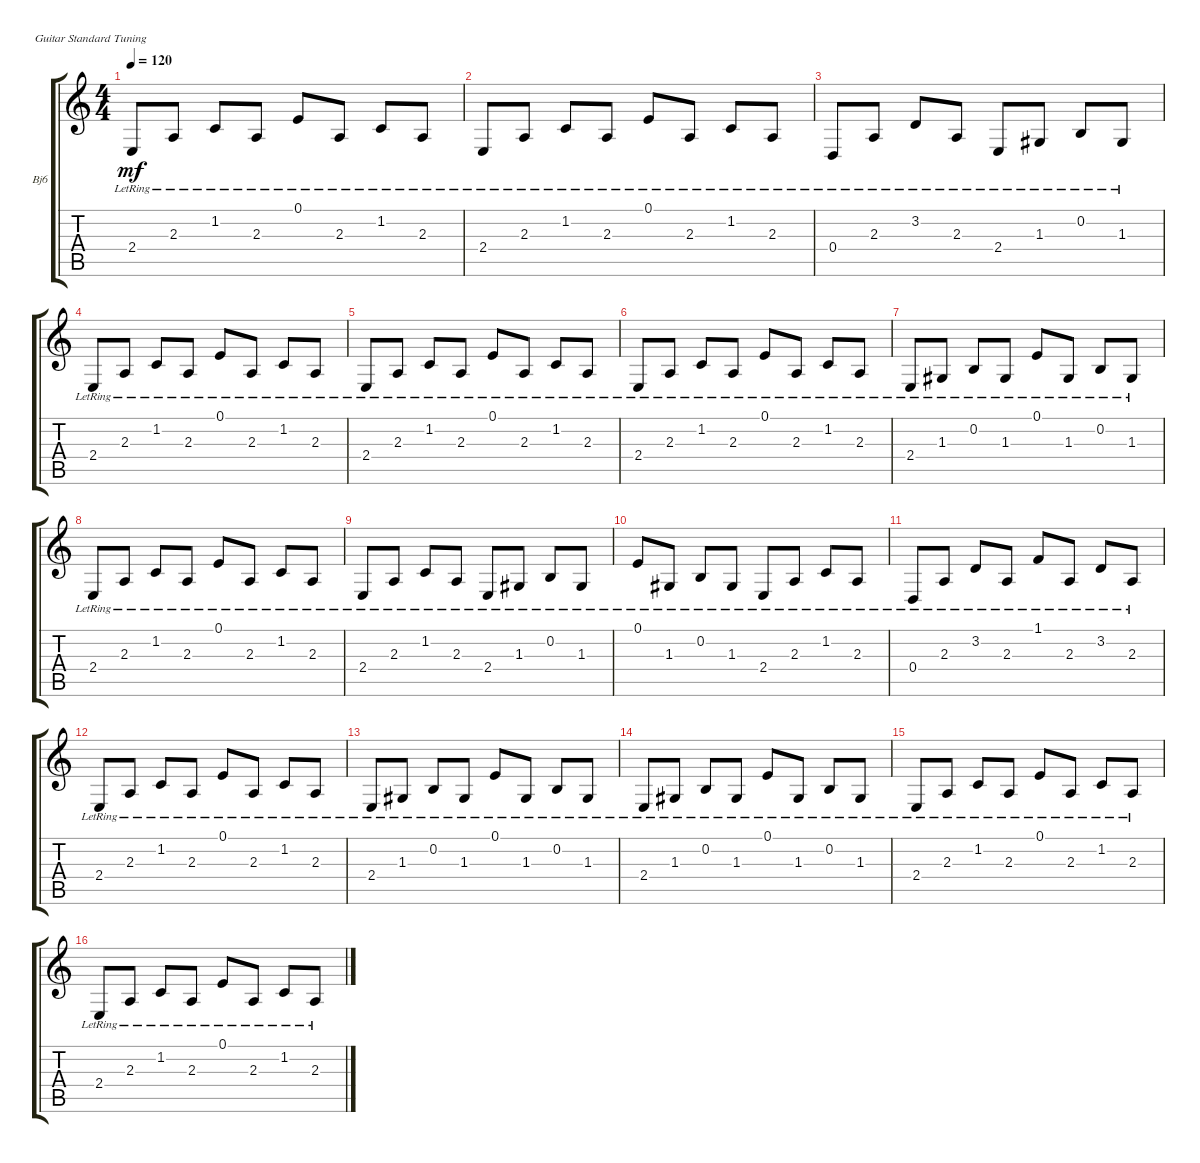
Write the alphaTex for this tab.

\defaultSystemsLayout 4
\bracketExtendMode groupsimilarinstruments
\firstSystemTrackNameOrientation horizontal
\otherSystemsTrackNameOrientation horizontal
\track ("Banjo" "Bj6") {instrument banjo}
\staff {score tabs}
\tuning (E4 B3 G3 D3 A2 E2)
\ts (4 4)
\tempo 120
\clef g2
\scale
0.487395
\ks c
2.4{lr}.8{dy mf instrument banjo} 2.3{lr}.8 1.2{lr}.8 2.3{lr}.8 0.1{lr}.8 2.3{lr}.8 1.2{lr}.8 2.3{lr}.8 |
\scale
0.256303 2.4{lr}.8 2.3{lr}.8 1.2{lr}.8 2.3{lr}.8 0.1{lr}.8 2.3{lr}.8 1.2{lr}.8 2.3{lr}.8 |
\scale
0.256303 0.4{lr}.8 2.3{lr}.8 3.2{lr}.8 2.3{lr}.8 2.4{lr}.8 1.3{lr}.8 0.2{lr}.8 1.3{lr}.8 |
\scale
0.285047 2.4{lr}.8 2.3{lr}.8 1.2{lr}.8 2.3{lr}.8 0.1{lr}.8 2.3{lr}.8 1.2{lr}.8 2.3{lr}.8 |
\scale
0.285047 2.4{lr}.8 2.3{lr}.8 1.2{lr}.8 2.3{lr}.8 0.1{lr}.8 2.3{lr}.8 1.2{lr}.8 2.3{lr}.8 |
\scale
0.429907
\ks aminor
2.4{lr}.8 2.3{lr}.8 1.2{lr}.8 2.3{lr}.8 0.1{lr}.8 2.3{lr}.8 1.2{lr}.8 2.3{lr}.8 |
\scale
0.333333 2.4{lr}.8 1.3{lr}.8 0.2{lr}.8 1.3{lr}.8 0.1{lr}.8 1.3{lr}.8 0.2{lr}.8 1.3{lr}.8 |
\scale
0.333333 2.4{lr}.8 2.3{lr}.8 1.2{lr}.8 2.3{lr}.8 0.1{lr}.8 2.3{lr}.8 1.2{lr}.8 2.3{lr}.8 |
\scale
0.333333 2.4{lr}.8 2.3{lr}.8 1.2{lr}.8 2.3{lr}.8 2.4{lr}.8 1.3{lr}.8 0.2{lr}.8 1.3{lr}.8 |
\scale
0.333333 0.1{lr}.8 1.3{lr}.8 0.2{lr}.8 1.3{lr}.8 2.4{lr}.8 2.3{lr}.8 1.2{lr}.8 2.3{lr}.8 |
\scale
0.333333 0.4{lr}.8 2.3{lr}.8 3.2{lr}.8 2.3{lr}.8 1.1{lr}.8 2.3{lr}.8 3.2{lr}.8 2.3{lr}.8 |
\scale
0.333333 2.4{lr}.8 2.3{lr}.8 1.2{lr}.8 2.3{lr}.8 0.1{lr}.8 2.3{lr}.8 1.2{lr}.8 2.3{lr}.8 |
\scale
0.333333 2.4{lr}.8 1.3{lr}.8 0.2{lr}.8 1.3{lr}.8 0.1{lr}.8 1.3{lr}.8 0.2{lr}.8 1.3{lr}.8 |
\scale
0.333333 2.4{lr}.8 1.3{lr}.8 0.2{lr}.8 1.3{lr}.8 0.1{lr}.8 1.3{lr}.8 0.2{lr}.8 1.3{lr}.8 |
\scale
0.333333 2.4{lr}.8 2.3{lr}.8 1.2{lr}.8 2.3{lr}.8 0.1{lr}.8 2.3{lr}.8 1.2{lr}.8 2.3{lr}.8 |
\scale
0.333333 2.4{lr}.8 2.3{lr}.8 1.2{lr}.8 2.3{lr}.8 0.1{lr}.8 2.3{lr}.8 1.2{lr}.8 2.3{lr}.8
